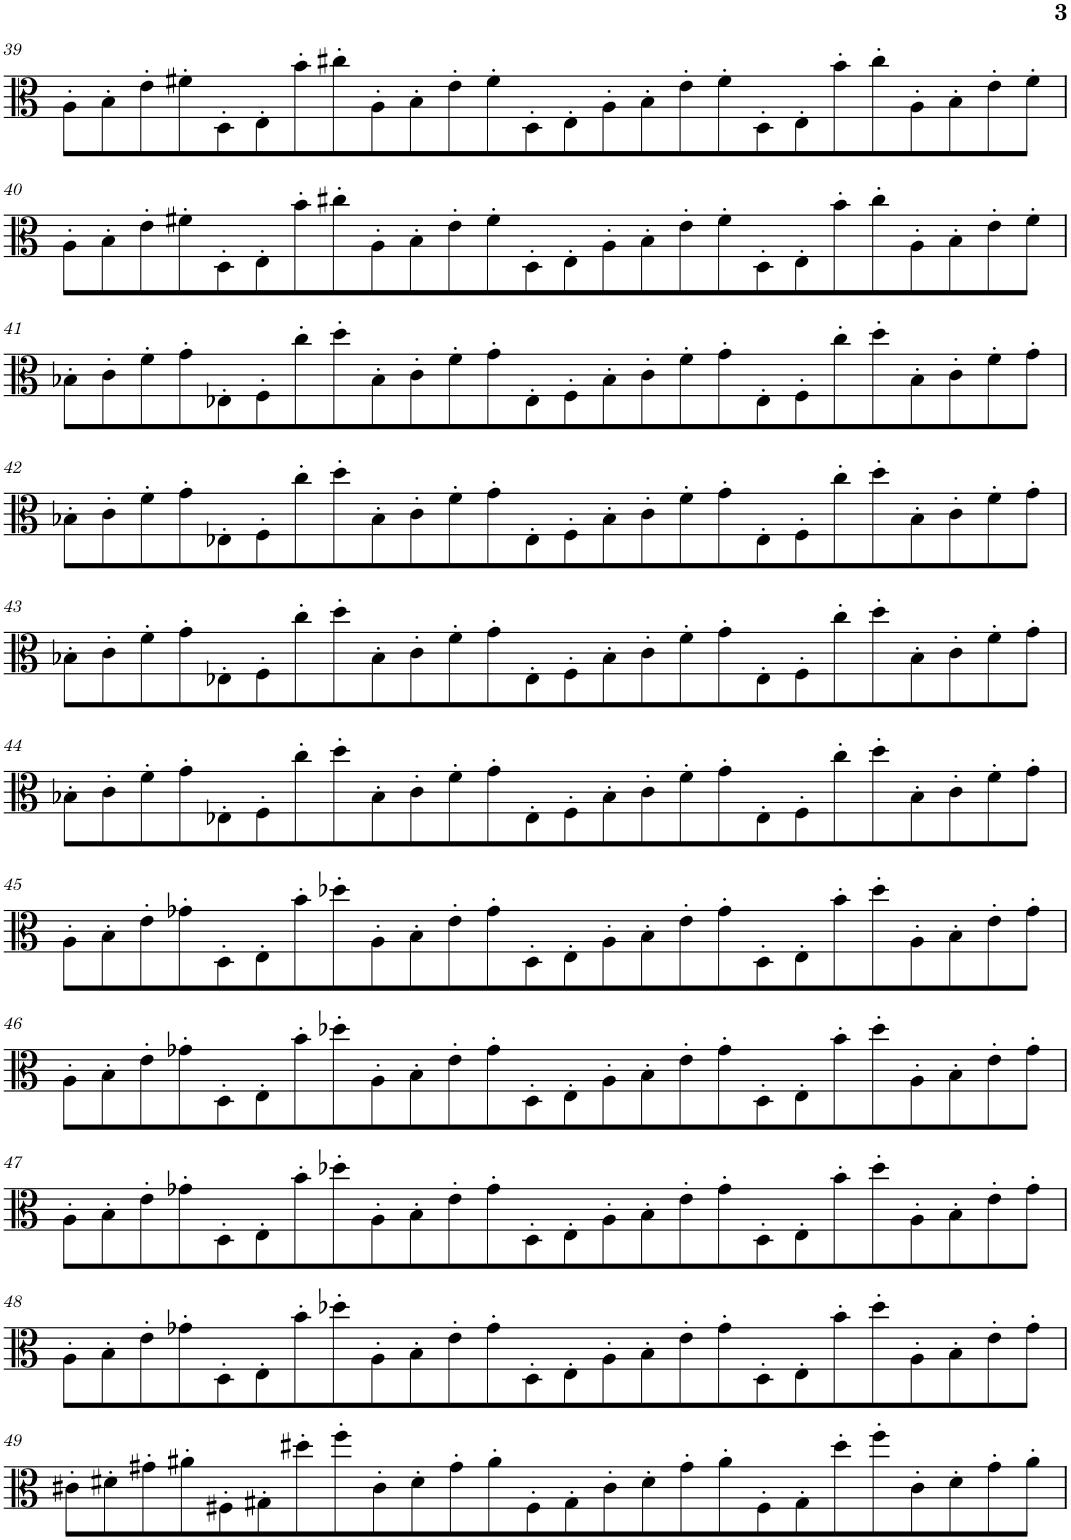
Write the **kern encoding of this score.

**kern
*part1
*staff1
*I"Viola
*I'Vla.
!!LO:PB:g=z
*clefC3
*k[]
*M13/4
=39
8A'\L
8B'\
8e'\
8f#X'\
8D'\
8E'\
8b'\
8cc#X'\
8A'\
8B'\
8e'\
8f#'\
8D'\
8E'\
8A'\
8B'\
8e'\
8f#'\
8D'\
8E'\
8b'\
8cc#'\
8A'\
8B'\
8e'\
8f#'\J
!!LO:LB:g=z
=40
8A'\L
8B'\
8e'\
8f#X'\
8D'\
8E'\
8b'\
8cc#X'\
8A'\
8B'\
8e'\
8f#'\
8D'\
8E'\
8A'\
8B'\
8e'\
8f#'\
8D'\
8E'\
8b'\
8cc#'\
8A'\
8B'\
8e'\
8f#'\J
!!LO:LB:g=z
=41
8B-X'\L
8c'\
8f'\
8g'\
8E-X'\
8F'\
8cc'\
8dd'\
8B-'\
8c'\
8f'\
8g'\
8E-'\
8F'\
8B-'\
8c'\
8f'\
8g'\
8E-'\
8F'\
8cc'\
8dd'\
8B-'\
8c'\
8f'\
8g'\J
!!LO:LB:g=z
=42
8B-X'\L
8c'\
8f'\
8g'\
8E-X'\
8F'\
8cc'\
8dd'\
8B-'\
8c'\
8f'\
8g'\
8E-'\
8F'\
8B-'\
8c'\
8f'\
8g'\
8E-'\
8F'\
8cc'\
8dd'\
8B-'\
8c'\
8f'\
8g'\J
!!LO:LB:g=z
=43
8B-X'\L
8c'\
8f'\
8g'\
8E-X'\
8F'\
8cc'\
8dd'\
8B-'\
8c'\
8f'\
8g'\
8E-'\
8F'\
8B-'\
8c'\
8f'\
8g'\
8E-'\
8F'\
8cc'\
8dd'\
8B-'\
8c'\
8f'\
8g'\J
!!LO:LB:g=z
=44
8B-X'\L
8c'\
8f'\
8g'\
8E-X'\
8F'\
8cc'\
8dd'\
8B-'\
8c'\
8f'\
8g'\
8E-'\
8F'\
8B-'\
8c'\
8f'\
8g'\
8E-'\
8F'\
8cc'\
8dd'\
8B-'\
8c'\
8f'\
8g'\J
!!LO:LB:g=z
=45
8A'\L
8B'\
8e'\
8g-X'\
8D'\
8E'\
8b'\
8dd-X'\
8A'\
8B'\
8e'\
8g-'\
8D'\
8E'\
8A'\
8B'\
8e'\
8g-'\
8D'\
8E'\
8b'\
8dd-'\
8A'\
8B'\
8e'\
8g-'\J
!!LO:LB:g=z
=46
8A'\L
8B'\
8e'\
8g-X'\
8D'\
8E'\
8b'\
8dd-X'\
8A'\
8B'\
8e'\
8g-'\
8D'\
8E'\
8A'\
8B'\
8e'\
8g-'\
8D'\
8E'\
8b'\
8dd-'\
8A'\
8B'\
8e'\
8g-'\J
!!LO:LB:g=z
=47
8A'\L
8B'\
8e'\
8g-X'\
8D'\
8E'\
8b'\
8dd-X'\
8A'\
8B'\
8e'\
8g-'\
8D'\
8E'\
8A'\
8B'\
8e'\
8g-'\
8D'\
8E'\
8b'\
8dd-'\
8A'\
8B'\
8e'\
8g-'\J
!!LO:LB:g=z
=48
8A'\L
8B'\
8e'\
8g-X'\
8D'\
8E'\
8b'\
8dd-X'\
8A'\
8B'\
8e'\
8g-'\
8D'\
8E'\
8A'\
8B'\
8e'\
8g-'\
8D'\
8E'\
8b'\
8dd-'\
8A'\
8B'\
8e'\
8g-'\J
!!LO:LB:g=z
=49
8c#X'\L
8d#X'\
8g#X'\
8a#X'\
8F#X'\
8G#X'\
8dd#X'\
8ff'\
8c#'\
8d#'\
8g#'\
8a#'\
8F#'\
8G#'\
8c#'\
8d#'\
8g#'\
8a#'\
8F#'\
8G#'\
8dd#'\
8ff'\
8c#'\
8d#'\
8g#'\
8a#'\J
=
*-
